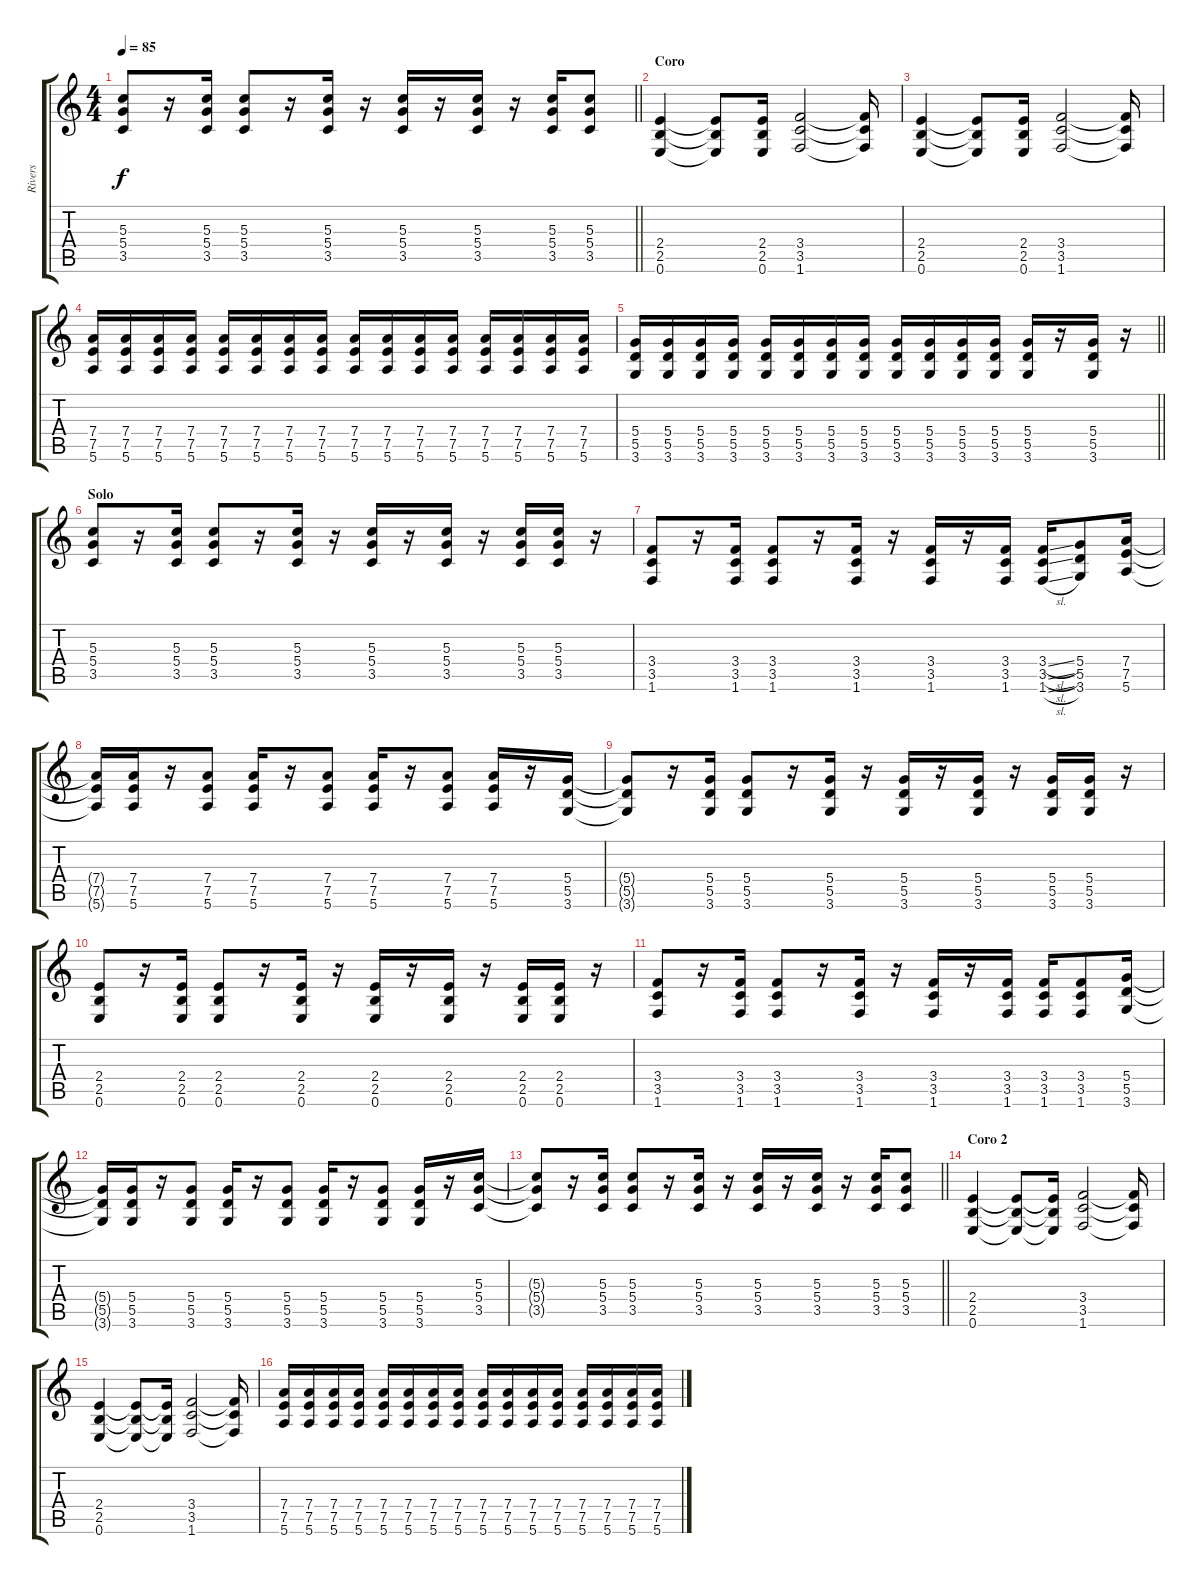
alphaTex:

\track ("Rivers" "Rivers") {instrument distortionguitar}
\staff {score tabs}
\tuning (E4 B3 G3 D3 A2 E2) {hide}
\ts (4 4)
\tempo 85
\clef g2
\barLineRight lightlight
\ks c
(5.3{t} 5.4{t} 3.5{t}).8{dy f} r.16 (5.3 5.4 3.5).16 (5.3 5.4 3.5).8 r.16 (5.3 5.4 3.5).16 r.16 (5.3 5.4 3.5).16 r.16 (5.3 5.4 3.5).16 r.16 (5.3 5.4 3.5).16 (5.3 5.4 3.5).8 |
\section ("" "Coro")
(2.4 2.5 0.6).4 (2.4{t} 2.5{t} 0.6{t}).8 (2.4 2.5 0.6).16 (3.4 3.5 1.6).2 (3.4{t} 3.5{t} 1.6{t}).16 |
(2.4 2.5 0.6).4 (2.4{t} 2.5{t} 0.6{t}).8 (2.4 2.5 0.6).16 (3.4 3.5 1.6).2 (3.4{t} 3.5{t} 1.6{t}).16 |
(7.4 7.5 5.6).16 (7.4 7.5 5.6).16 (7.4 7.5 5.6).16 (7.4 7.5 5.6).16 (7.4 7.5 5.6).16 (7.4 7.5 5.6).16 (7.4 7.5 5.6).16 (7.4 7.5 5.6).16 (7.4 7.5 5.6).16 (7.4 7.5 5.6).16 (7.4 7.5 5.6).16 (7.4 7.5 5.6).16 (7.4 7.5 5.6).16 (7.4 7.5 5.6).16 (7.4 7.5 5.6).16 (7.4 7.5 5.6).16 |
\barLineRight lightlight
(5.4 5.5 3.6).16 (5.4 5.5 3.6).16 (5.4 5.5 3.6).16 (5.4 5.5 3.6).16 (5.4 5.5 3.6).16 (5.4 5.5 3.6).16 (5.4 5.5 3.6).16 (5.4 5.5 3.6).16 (5.4 5.5 3.6).16 (5.4 5.5 3.6).16 (5.4 5.5 3.6).16 (5.4 5.5 3.6).16 (5.4 5.5 3.6).16 r.16 (5.4 5.5 3.6).16 r.16 |
\section ("" "Solo")
(5.3 5.4 3.5).8 r.16 (5.3 5.4 3.5).16 (5.3 5.4 3.5).8 r.16 (5.3 5.4 3.5).16 r.16 (5.3 5.4 3.5).16 r.16 (5.3 5.4 3.5).16 r.16 (5.3 5.4 3.5).16 (5.3 5.4 3.5).16 r.16 |
(3.4 3.5 1.6).8 r.16 (3.4 3.5 1.6).16 (3.4 3.5 1.6).8 r.16 (3.4 3.5 1.6).16 r.16 (3.4 3.5 1.6).16 r.16 (3.4 3.5 1.6).16 (3.4{sl} 3.5{sl} 1.6{sl}).16 (5.4 5.5 3.6).8 (7.4 7.5 5.6).16 |
(7.4{t} 7.5{t} 5.6{t}).16 (7.4 7.5 5.6).16 r.16 (7.4 7.5 5.6).8 (7.4 7.5 5.6).16 r.16 (7.4 7.5 5.6).8 (7.4 7.5 5.6).16 r.16 (7.4 7.5 5.6).8 (7.4 7.5 5.6).16 r.16 (5.4 5.5 3.6).16 |
(5.4{t} 5.5{t} 3.6{t}).8 r.16 (5.4 5.5 3.6).16 (5.4 5.5 3.6).8 r.16 (5.4 5.5 3.6).16 r.16 (5.4 5.5 3.6).16 r.16 (5.4 5.5 3.6).16 r.16 (5.4 5.5 3.6).16 (5.4 5.5 3.6).16 r.16 |
(2.4 2.5 0.6).8 r.16 (2.4 2.5 0.6).16 (2.4 2.5 0.6).8 r.16 (2.4 2.5 0.6).16 r.16 (2.4 2.5 0.6).16 r.16 (2.4 2.5 0.6).16 r.16 (2.4 2.5 0.6).16 (2.4 2.5 0.6).16 r.16 |
(3.4 3.5 1.6).8 r.16 (3.4 3.5 1.6).16 (3.4 3.5 1.6).8 r.16 (3.4 3.5 1.6).16 r.16 (3.4 3.5 1.6).16 r.16 (3.4 3.5 1.6).16 (3.4 3.5 1.6).16 (3.4 3.5 1.6).8 (5.4 5.5 3.6).16 |
(5.4{t} 5.5{t} 3.6{t}).16 (5.4 5.5 3.6).16 r.16 (5.4 5.5 3.6).8 (5.4 5.5 3.6).16 r.16 (5.4 5.5 3.6).8 (5.4 5.5 3.6).16 r.16 (5.4 5.5 3.6).8 (5.4 5.5 3.6).16 r.16 (5.3 5.4 3.5).16 |
\barLineRight lightlight
(5.3{t} 5.4{t} 3.5{t}).8 r.16 (5.3 5.4 3.5).16 (5.3 5.4 3.5).8 r.16 (5.3 5.4 3.5).16 r.16 (5.3 5.4 3.5).16 r.16 (5.3 5.4 3.5).16 r.16 (5.3 5.4 3.5).16 (5.3 5.4 3.5).8 |
\section ("" "Coro 2")
(2.4 2.5 0.6).4 (2.4{t} 2.5{t} 0.6{t}).8 (2.4{t} 2.5{t} 0.6{t}).16 (3.4 3.5 1.6).2 (3.4{t} 3.5{t} 1.6{t}).16 |
(2.4 2.5 0.6).4 (2.4{t} 2.5{t} 0.6{t}).8 (2.4{t} 2.5{t} 0.6{t}).16 (3.4 3.5 1.6).2 (3.4{t} 3.5{t} 1.6{t}).16 |
(7.4 7.5 5.6).16 (7.4 7.5 5.6).16 (7.4 7.5 5.6).16 (7.4 7.5 5.6).16 (7.4 7.5 5.6).16 (7.4 7.5 5.6).16 (7.4 7.5 5.6).16 (7.4 7.5 5.6).16 (7.4 7.5 5.6).16 (7.4 7.5 5.6).16 (7.4 7.5 5.6).16 (7.4 7.5 5.6).16 (7.4 7.5 5.6).16 (7.4 7.5 5.6).16 (7.4 7.5 5.6).16 (7.4 7.5 5.6).16
